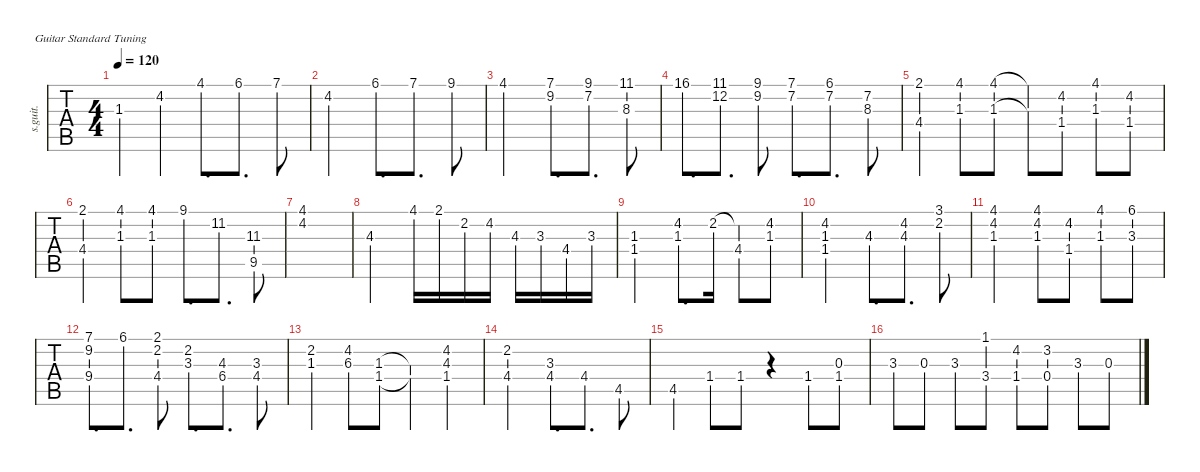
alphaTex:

\defaultSystemsLayout 4
\hideDynamics
\bracketExtendMode nobrackets
\otherSystemsTrackNameOrientation horizontal
\track ("Steel Guitar" "s.guit.") {instrument acousticguitarsteel}
\staff {tabs}
\tuning (E4 B3 G3 D3 A2 E2)
\ts (4 4)
\tempo 120
\clef g2
\ks c
1.3.4{dy mf} 4.2.4 4.1.8{d} 6.1.8{d} 7.1.8 |
4.2.2 6.1.8{d} 7.1.8{d} 9.1.8 |
4.1.2 (9.2 7.1).8{d} (9.1 7.2).8{d} (11.1 8.3).8 |
16.1.8{d} (12.2 11.1).8{d} (9.1 9.2).8 (7.1 7.2).8{d} (6.1 7.2).8{d} (7.2 8.3).8 |
(4.4 2.1).4 (4.1 1.3).8 (4.1 1.3).8 (1.3{t} 4.1{t}).8 (1.4 4.2).8 (4.1 1.3).8 (1.4 4.2).8 |
(4.4 2.1).4 (4.1 1.3).8 (4.1 1.3).8 9.1.8{d} 11.2.8{d} (11.3 9.5).8 |
(4.1 4.2).1 |
4.3.2 4.1.16 2.1.16 2.2.16 4.2.16 4.3.16 3.3.16 4.4.16 3.3.16 |
(1.4 1.3).2 (1.3 4.2).8{d} 2.2.16 (4.4 2.2{t}).8 (4.2 1.3).8 |
(1.4 4.2 1.3).2 4.3.8{d} (4.2 4.3).8{d} (3.1 2.2).8 |
(4.1 4.2 1.3).2 (1.3 4.1 4.2).8 (1.4 4.2).8 (4.1 1.3).8 (3.3 6.1).8 |
(9.2 7.1 9.4).8{d} 6.1.8{d} (4.4 2.1 2.2).8 (2.2 3.3).8{d} (4.3 6.4).8{d} (3.3 4.4).8 |
(2.2 1.3).4 (4.2 6.3).8 (1.4 1.3).8 (1.3{t} 1.4{t}).4 (4.2 4.3 1.4).4 |
(4.4 2.2).2 (3.3 4.4).8{d} 4.4.8{d} 4.5.8 |
4.5.4 1.4.8 1.4.8 r.4 1.4.8 (1.4 0.3).8 |
3.3.8 0.3.8 3.3.8 (1.1 3.4).8 (4.2 1.4).8 (0.4 3.2).8 3.3.8 0.3.8
